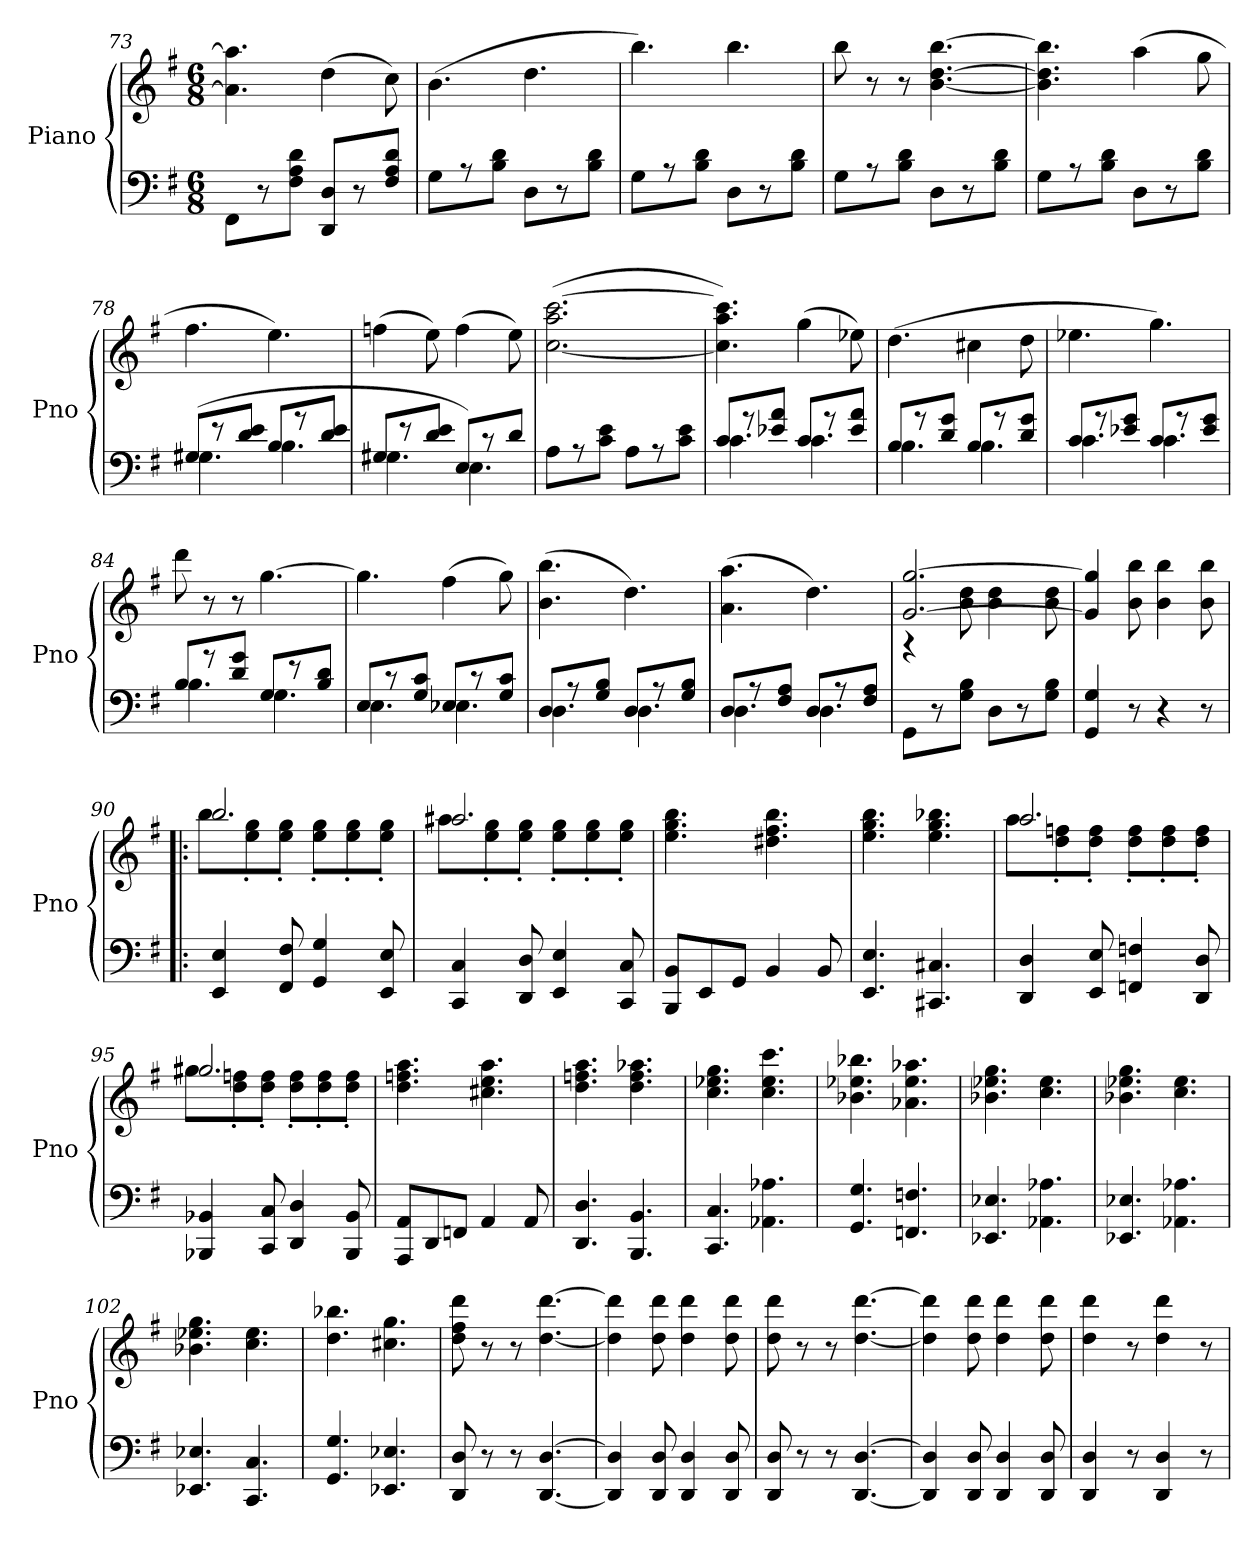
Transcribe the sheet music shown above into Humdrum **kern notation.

**kern	**kern
*part1	*part1
*staff2	*staff1
*I"Piano	*
*I'Pno	*
*clefF4	*clefG2
*k[f#]	*k[f#]
*M6/8	*M6/8
=73	=73
8FF#\L	4.a]\ 4.aa]\
8r	.
8F#\ 8A\ 8d\J	.
8DD/ 8D/L	(4dd\
8r	.
8F#/ 8A/ 8d/J	8cc\)
=74	=74
8G\L	(4.b\
8r	.
8B\ 8d\J	.
8D\L	4.dd\
8r	.
8B\ 8d\J	.
=75	=75
8G\L	4.bb\)
8r	.
8B\ 8d\J	.
8D\L	4.bb\
8r	.
8B\ 8d\J	.
=76	=76
8G\L	8bb\
8r	8r
8B\ 8d\J	8r
8D\L	[4.b\ [4.dd\ [4.bb\
8r	.
8B\ 8d\J	.
=77	=77
8G\L	4.b]\ 4.dd]\ 4.bb]\
8r	.
8B\ 8d\J	.
8D\L	(4aa\
8r	.
8B\ 8d\J	8gg\
=78	=78
*^	*
(8G#X/L	4.G#X\	4.ff#\
8r	.	.
8d/ 8e/J	.	.
8B/L	4.B\	4.ee\)
8r	.	.
8d/ 8e/J	.	.
=79	=79	=79
8G#X/L	4.G#X\	(4ffn\
8r	.	.
8d/ 8e/J	.	8ee\)
8E/L)	4.E\	(4ff\
8r	.	.
8d/J	.	8ee\)
*v	*v	*
=80	=80
8A\L	([2.cc\ 2.aa\ [2.ccc\
8r	.
8c\ 8e\J	.
8A\L	.
8r	.
8c\ 8e\J	.
=81	=81
*^	*
8c/L	4.c\	4.cc]\ 4.aa\ 4.ccc]\)
8r	.	.
8e-X/ 8a/J	.	.
8c/L	4.c\	(4gg\
8r	.	.
8e-/ 8a/J	.	8ee-X\)
=82	=82	=82
8B/L	4.B\	(4.dd\
8r	.	.
8d/ 8g/J	.	.
8B/L	4.B\	4cc#X\
8r	.	.
8d/ 8g/J	.	8dd\
=83	=83	=83
8c/L	4.c\	4.ee-X\
8r	.	.
8e-X/ 8g/J	.	.
8c/L	4.c\	4.gg\)
8r	.	.
8e-/ 8g/J	.	.
=84	=84	=84
8B/L	4.B\	8ddd\
8r	.	8r
8d/ 8g/J	.	8r
8G/L	4.G\	[4.gg\
8r	.	.
8B/ 8d/J	.	.
=85	=85	=85
8E/L	4.E\	4.gg\]
8r	.	.
8G/ 8c/J	.	.
8E-X/L	4.E-X\	(4ff#\
8r	.	.
8G/ 8c/J	.	8gg\)
=86	=86	=86
8D/L	4.D\	(4.b\ 4.bb\
8r	.	.
8G/ 8B/J	.	.
8D/L	4.D\	4.dd\)
8r	.	.
8G/ 8B/J	.	.
=87	=87	=87
8D/L	4.D\	(4.a\ 4.aa\
8r	.	.
8F#/ 8A/J	.	.
8D/L	4.D\	4.dd\)
8r	.	.
8F#/ 8A/J	.	.
*v	*v	*
=88	=88
*	*^
8GG\L	[2.g/ [2.gg/	4r
8r	.	.
8G\ 8B\J	.	8b\ 8dd\
8D\L	.	4b\ 4dd\
8r	.	.
8G\ 8B\J	.	8b\ 8dd\
*	*v	*v
=89	=89
4GG/ 4G/	4g]/ 4gg]/
8r	8b\ 8bb\
4r	4b\ 4bb\
8r	8b\ 8bb\
=90!|:	=90!|:
*	*^
4EE/ 4E/	2.bb/	8bb\L
.	.	8ee'\ 8gg'\
8FF#/ 8F#/	.	8ee'\ 8gg'\J
4GG/ 4G/	.	8ee'\ 8gg'\L
.	.	8ee'\ 8gg'\
8EE/ 8E/	.	8ee'\ 8gg'\J
=91	=91	=91
4CC/ 4C/	2.aa#X/	8aa#X\L
.	.	8ee'\ 8gg'\
8DD/ 8D/	.	8ee'\ 8gg'\J
4EE/ 4E/	.	8ee'\ 8gg'\L
.	.	8ee'\ 8gg'\
8CC/ 8C/	.	8ee'\ 8gg'\J
*	*v	*v
=92	=92
8BBB/ 8BB/L	4.ee\ 4.gg\ 4.bb\
8EE/	.
8GG/J	.
4BB/	4.dd#X\ 4.ff#\ 4.bb\
8BB/	.
=93	=93
4.EE/ 4.E/	4.ee\ 4.gg\ 4.bb\
4.CC#X/ 4.C#X/	4.ee\ 4.gg\ 4.bb-X\
=94	=94
*	*^
4DD/ 4D/	2.aa/	8aa\L
.	.	8dd'\ 8ffn'\
8EE/ 8E/	.	8dd'\ 8ff'\J
4FFn/ 4Fn/	.	8dd'\ 8ff'\L
.	.	8dd'\ 8ff'\
8DD/ 8D/	.	8dd'\ 8ff'\J
=95	=95	=95
4BBB-X/ 4BB-X/	2.gg#X/	8gg#X\L
.	.	8dd'\ 8ffn'\
8CC/ 8C/	.	8dd'\ 8ff'\J
4DD/ 4D/	.	8dd'\ 8ff'\L
.	.	8dd'\ 8ff'\
8BBB-/ 8BB-/	.	8dd'\ 8ff'\J
*	*v	*v
=96	=96
8AAA/ 8AA/L	4.dd\ 4.ffn\ 4.aa\
8DD/	.
8FFn/J	.
4AA/	4.cc#X\ 4.ee\ 4.aa\
8AA/	.
=97	=97
4.DD/ 4.D/	4.dd\ 4.ffn\ 4.aa\
4.BBB/ 4.BB/	4.dd\ 4.ff\ 4.aa-X\
=98	=98
4.CC/ 4.C/	4.cc\ 4.ee-X\ 4.gg\
4.AA-X\ 4.A-X\	4.cc\ 4.ee-\ 4.ccc\
=99	=99
4.GG/ 4.G/	4.b-X\ 4.ee-X\ 4.bb-X\
4.FFn/ 4.Fn/	4.a-X\ 4.ee-\ 4.aa-X\
=100	=100
4.EE-X/ 4.E-X/	4.b-X\ 4.ee-X\ 4.gg\
4.AA-X\ 4.A-X\	4.cc\ 4.ee-\
=101	=101
4.EE-X/ 4.E-X/	4.b-X\ 4.ee-X\ 4.gg\
4.AA-X\ 4.A-X\	4.cc\ 4.ee-\
=102	=102
4.EE-X/ 4.E-X/	4.b-X\ 4.ee-X\ 4.gg\
4.CC/ 4.C/	4.cc\ 4.ee-\
=103	=103
4.GG/ 4.G/	4.dd\ 4.bb-X\
4.EE-X/ 4.E-X/	4.cc#X\ 4.gg\
=104	=104
8DD/ 8D/	8dd\ 8ff#\ 8ddd\
8r	8r
8r	8r
[4.DD/ [4.D/	[4.dd\ [4.ddd\
=105	=105
4DD]/ 4D]/	4dd]\ 4ddd]\
8DD/ 8D/	8dd\ 8ddd\
4DD/ 4D/	4dd\ 4ddd\
8DD/ 8D/	8dd\ 8ddd\
=106	=106
8DD/ 8D/	8dd\ 8ddd\
8r	8r
8r	8r
[4.DD/ [4.D/	[4.dd\ [4.ddd\
=107	=107
4DD]/ 4D]/	4dd]\ 4ddd]\
8DD/ 8D/	8dd\ 8ddd\
4DD/ 4D/	4dd\ 4ddd\
8DD/ 8D/	8dd\ 8ddd\
=108	=108
4DD/ 4D/	4dd\ 4ddd\
8r	8r
4DD/ 4D/	4dd\ 4ddd\
8r	8r
=	=
*-	*-
